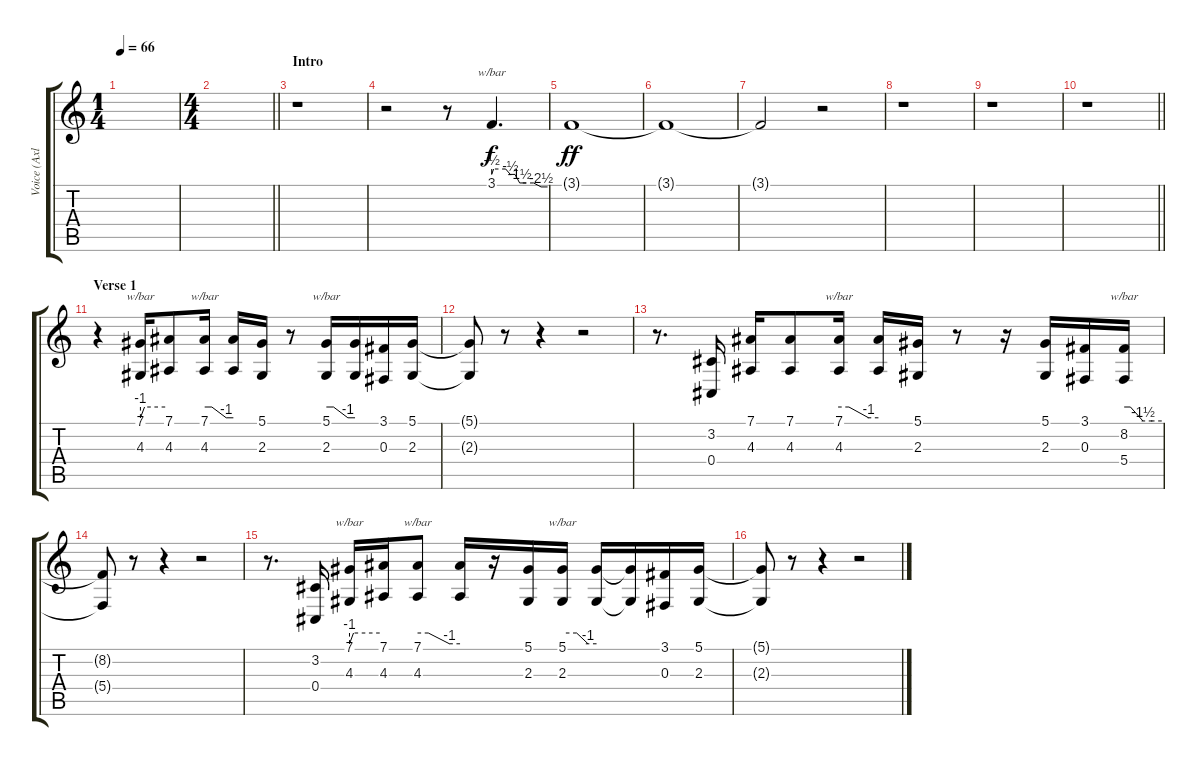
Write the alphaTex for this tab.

\track ("Voice (Axl)" "Voice (Axl") {instrument lead2sawtooth}
\staff {score tabs}
\tuning (Eb4 Bb3 Gb3 Db3 Ab2 Eb2) {hide}
\ts (1 4)
\tempo 66
\clef g2
\ks c
|
\ts (4 4)
\barLineRight lightlight
|
\section ("" "Intro")
r.1{volume 0} |
r.2 r.8 3.1.4{d tbe (custom default 0 -2 2 0 15 0 20 -2 25 -2 30 -6 37 -6 45 -6 53 -10 60 -10) volume 13} |
3.1{t}.1{dy ff} |
3.1{t}.1 |
3.1{t}.2 r.2 |
r.1 |
r.1 |
\barLineRight lightlight
r.1 |
\section ("" "Verse 1")
r.4 (7.1 4.3).16{tbe (custom default 0 -4 10 0 60 0)} (7.1 4.3).8 (7.1 4.3).16{tbe (custom default 0 0 15 0 45 -4 60 -4)} (7.1{t} 4.3{t}).16 (5.1 2.3).16 r.8 (5.1 2.3).16{tbe (custom default 0 0 15 0 45 -4 60 -4)} (5.1{t} 2.3{t}).16 (3.1 0.3).16 (5.1 2.3).16 |
(5.1{t} 2.3{t}).8 r.8 r.4 r.2 |
r.8{d} (3.2 0.4).16 (7.1 4.3).16 (7.1 4.3).8 (7.1 4.3).16{tbe (custom default 0 0 15 0 45 -4 60 -4)} (7.1{t} 4.3{t}).16 (5.1 2.3).16 r.8 r.16 (5.1 2.3).16 (3.1 0.3).16 (8.2 5.4).16{tbe (custom default 0 0 10 0 30 -6 45 -6 60 -6)} |
(8.2{t} 5.4{t}).8 r.8 r.4 r.2 |
r.8{d} (3.2 0.4).16 (7.1 4.3).16{tbe (custom default 0 -4 8 0 60 0)} (7.1 4.3).16 (7.1 4.3).8{tbe (custom default 0 0 15 0 45 -4 60 -4)} (7.1{t} 4.3{t}).16 r.16 (5.1 2.3).16 (5.1 2.3).16{tbe (custom default 0 0 25 0 45 -4 60 -4)} (5.1{t} 2.3{t}).16 (5.1{t} 2.3{t}).16 (3.1 0.3).16 (5.1 2.3).16 |
(5.1{t} 2.3{t}).8 r.8 r.4 r.2
